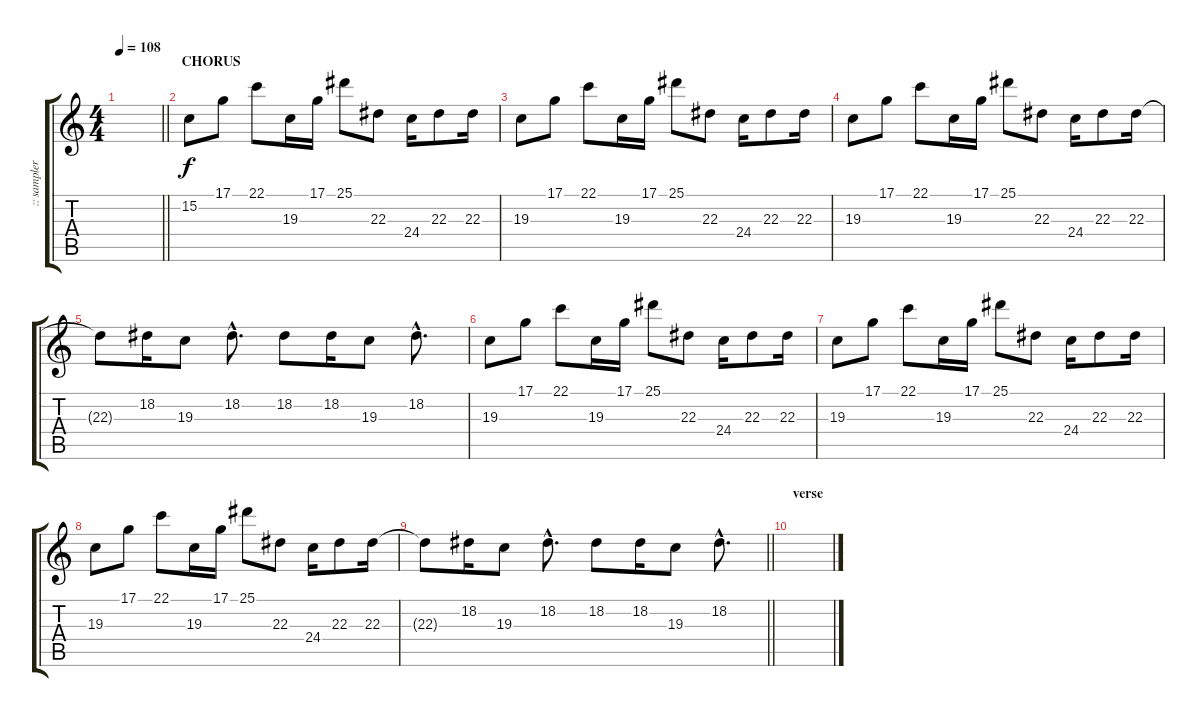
\track (":: sampler ::" ":: sampler") {instrument lead2sawtooth}
\staff {score tabs}
\tuning (D4 A3 F3 C3 G2 C2) {hide}
\ts (4 4)
\tempo 108
\clef g2
\barLineRight lightlight
\ks c
|
\section ("" "CHORUS")
15.2.8 17.1.8 22.1.8 19.3.16 17.1.16 25.1.8 22.3.8 24.4.16 22.3.8 22.3.16 |
19.3.8 17.1.8 22.1.8 19.3.16 17.1.16 25.1.8 22.3.8 24.4.16 22.3.8 22.3.16 |
19.3.8 17.1.8 22.1.8 19.3.16 17.1.16 25.1.8 22.3.8 24.4.16 22.3.8 22.3.16 |
22.3{t}.8 18.2.16 19.3.8 18.2{hac}.8{d} 18.2.8 18.2.16 19.3.8 18.2{hac}.8{d} |
19.3.8 17.1.8 22.1.8 19.3.16 17.1.16 25.1.8 22.3.8 24.4.16 22.3.8 22.3.16 |
19.3.8 17.1.8 22.1.8 19.3.16 17.1.16 25.1.8 22.3.8 24.4.16 22.3.8 22.3.16 |
19.3.8 17.1.8 22.1.8 19.3.16 17.1.16 25.1.8 22.3.8 24.4.16 22.3.8 22.3.16 |
\barLineRight lightlight
22.3{t}.8 18.2.16 19.3.8 18.2{hac}.8{d} 18.2.8 18.2.16 19.3.8 18.2{hac}.8{d} |
\section ("" "verse")
